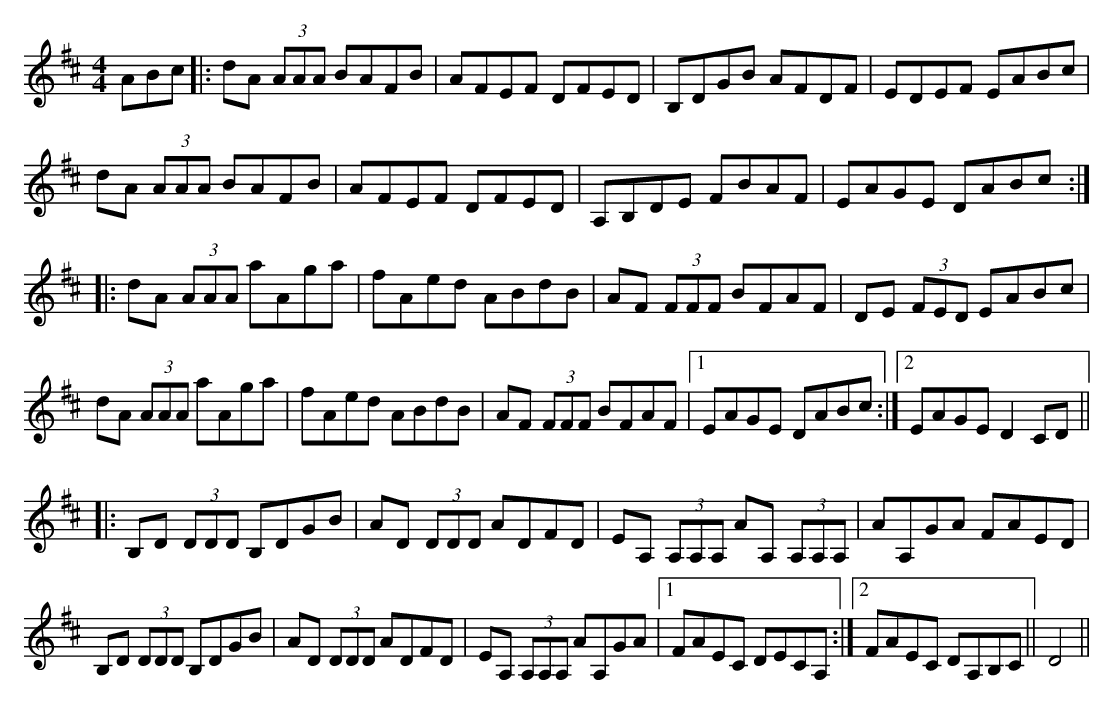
X:1
M:4/4
K:D
ABc |: dA (3AAA BAFB | AFEF DFED | B,DGB AFDF | EDEF EABc |
dA (3AAA BAFB | AFEF DFED | A,B,DE FBAF | EAGE DABc :|
|: dA (3AAA aAga | fAed ABdB | AF (3FFF BFAF | DE (3FED EABc |
dA (3AAA aAga | fAed ABdB | AF (3FFF BFAF |1 EAGE DABc :|2 EAGE D2 CD ||
|: B,D (3DDD B,DGB | AD (3DDD ADFD | EA, (3A,A,A, AA, (3A,A,A, | AA,GA FAED |
B,D (3DDD B,DGB | AD (3DDD ADFD | EA, (3A,A,A, AA,GA |1 FAEC DECA, :|2 FAEC DA,B,C || D4 ||
